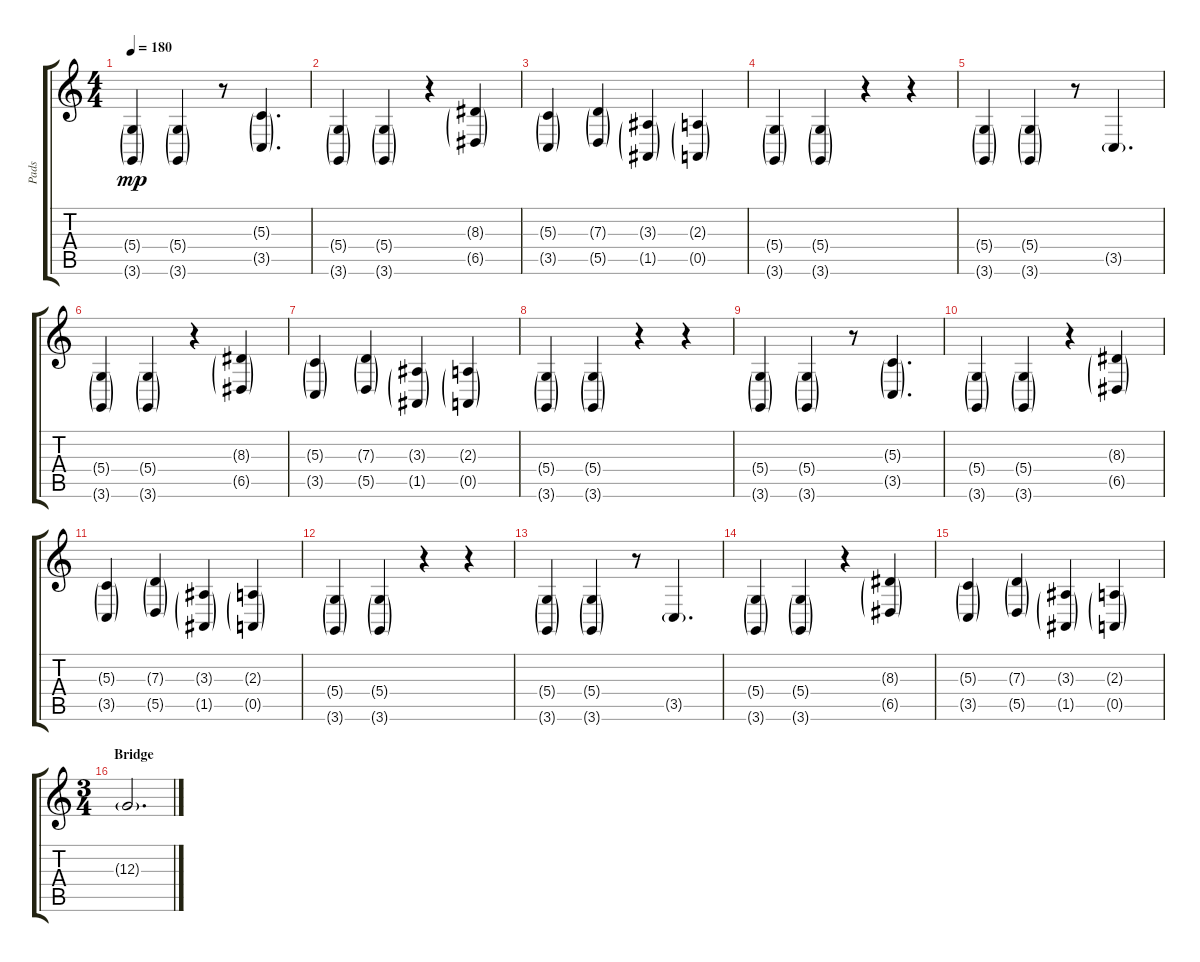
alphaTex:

\track ("Pads" "Pads") {instrument pad1newage}
\staff {score tabs}
\tuning (E4 B3 G3 D3 A2 E2) {hide}
\ts (4 4)
\tempo 180
\clef g2
\ks c
(5.4{g} 3.6{g}).4{dy mp} (5.4{g} 3.6{g}).4 r.8 (5.3{g} 3.5{g}).4{d} |
(5.4{g} 3.6{g}).4 (5.4{g} 3.6{g}).4 r.4 (8.3{g} 6.5{g}).4 |
(5.3{g} 3.5{g}).4 (7.3{g} 5.5{g}).4 (3.3{g} 1.5{g}).4 (2.3{g} 0.5{g}).4 |
(5.4{g} 3.6{g}).4 (5.4{g} 3.6{g}).4 r.4 r.4 |
(5.4{g} 3.6{g}).4 (5.4{g} 3.6{g}).4 r.8 3.5{g}.4{d} |
(5.4{g} 3.6{g}).4 (5.4{g} 3.6{g}).4 r.4 (8.3{g} 6.5{g}).4 |
(5.3{g} 3.5{g}).4 (7.3{g} 5.5{g}).4 (3.3{g} 1.5{g}).4 (2.3{g} 0.5{g}).4 |
(5.4{g} 3.6{g}).4 (5.4{g} 3.6{g}).4 r.4 r.4 |
(5.4{g} 3.6{g}).4 (5.4{g} 3.6{g}).4 r.8 (5.3{g} 3.5{g}).4{d} |
(5.4{g} 3.6{g}).4 (5.4{g} 3.6{g}).4 r.4 (8.3{g} 6.5{g}).4 |
(5.3{g} 3.5{g}).4 (7.3{g} 5.5{g}).4 (3.3{g} 1.5{g}).4 (2.3{g} 0.5{g}).4 |
(5.4{g} 3.6{g}).4 (5.4{g} 3.6{g}).4 r.4 r.4 |
(5.4{g} 3.6{g}).4 (5.4{g} 3.6{g}).4 r.8 3.5{g}.4{d} |
(5.4{g} 3.6{g}).4 (5.4{g} 3.6{g}).4 r.4 (8.3{g} 6.5{g}).4 |
(5.3{g} 3.5{g}).4 (7.3{g} 5.5{g}).4 (3.3{g} 1.5{g}).4 (2.3{g} 0.5{g}).4 |
\ts (3 4)
\section ("" "Bridge")
12.3{g}.2{d instrument pad1newage}
